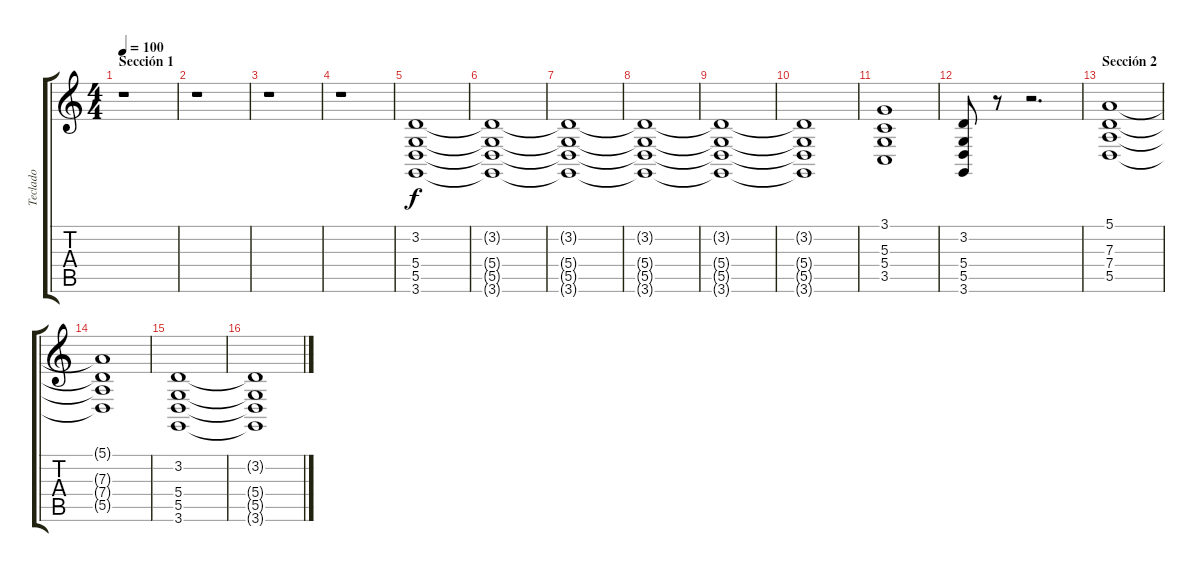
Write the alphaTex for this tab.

\track ("Teclado" "Teclado") {instrument stringensemble1}
\staff {score tabs}
\tuning (E4 B3 G3 D3 A2 E2) {hide}
\ts (4 4)
\section ("" "Sección 1")
\tempo 100
\clef g2
\ks c
r.1{dy f instrument stringensemble1} |
r.1 |
r.1 |
r.1 |
(3.2 5.4 5.5 3.6).1 |
(3.2{t} 5.4{t} 5.5{t} 3.6{t}).1 |
(3.2{t} 5.4{t} 5.5{t} 3.6{t}).1 |
(3.2{t} 5.4{t} 5.5{t} 3.6{t}).1 |
(3.2{t} 5.4{t} 5.5{t} 3.6{t}).1 |
(3.2{t} 5.4{t} 5.5{t} 3.6{t}).1 |
(3.1 5.3 5.4 3.5).1 |
(3.2 5.4 5.5 3.6).8 r.8 r.2{d} |
\section ("" "Sección 2")
(5.1 7.3 7.4 5.5).1 |
(5.1{t} 7.3{t} 7.4{t} 5.5{t}).1 |
(3.2 5.4 5.5 3.6).1 |
(3.2{t} 5.4{t} 5.5{t} 3.6{t}).1
